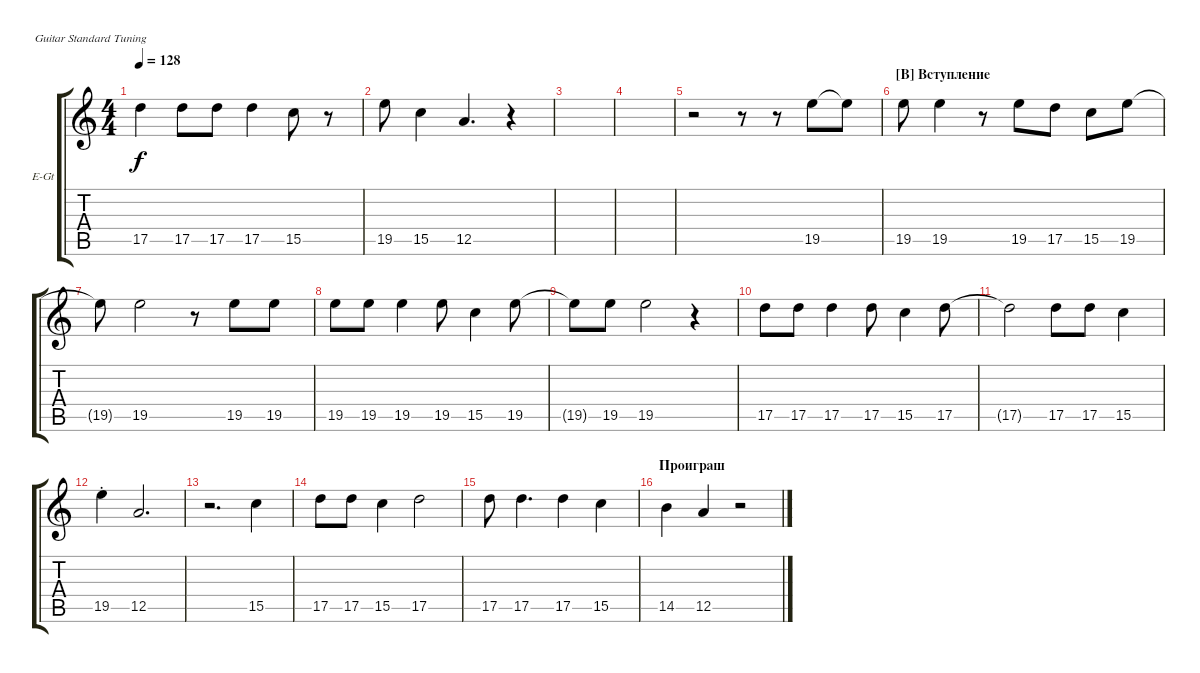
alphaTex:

\defaultSystemsLayout 4
\bracketExtendMode groupsimilarinstruments
\firstSystemTrackNameOrientation horizontal
\otherSystemsTrackNameOrientation horizontal
\track ("Electric Guitar" "E-Gt") {instrument electricguitarclean}
\staff {score tabs}
\tuning (E4 B3 G3 D3 A2 E2)
\ts (4 4)
\tempo 128
\clef g2
\scale
0.333333
\ks c
17.5.4{dy f} 17.5.8 17.5.8 17.5.4 15.5.8 r.8 |
\scale
0.333333 19.5.8 15.5.4 12.5.4{d} r.4 |
\scale
0.333333 |
\scale
0.333333 |
\scale
0.333333 r.2 r.8 r.8 19.5.8 19.5{t}.8 |
\section ("B" "Вступление")
\scale
0.333333 19.5.8 19.5.4 r.8 19.5.8 17.5.8 15.5.8 19.5.8 |
\scale
0.333333 19.5{t}.8 19.5.2 r.8 19.5.8 19.5.8 |
\scale
0.333333 19.5.8 19.5.8 19.5.4 19.5.8 15.5.4 19.5.8 |
\scale
0.333333 19.5{t}.8 19.5.8 19.5.2 r.4 |
\scale
0.333333 17.5.8 17.5.8 17.5.4 17.5.8 15.5.4 17.5.8 |
\scale
0.333333 17.5{t}.2 17.5.8 17.5.8 15.5.4 |
\scale
0.333333 19.5{st}.4 12.5.2{d} |
\scale
0.333333 r.2{d} 15.5.4 |
\scale
0.333333 17.5.8 17.5.8 15.5.4 17.5.2 |
\scale
0.333333 17.5.8 17.5.4{d} 17.5.4 15.5.4 |
\section ("" "Проиграш")
\scale
0.333333 14.5.4 12.5.4 r.2
